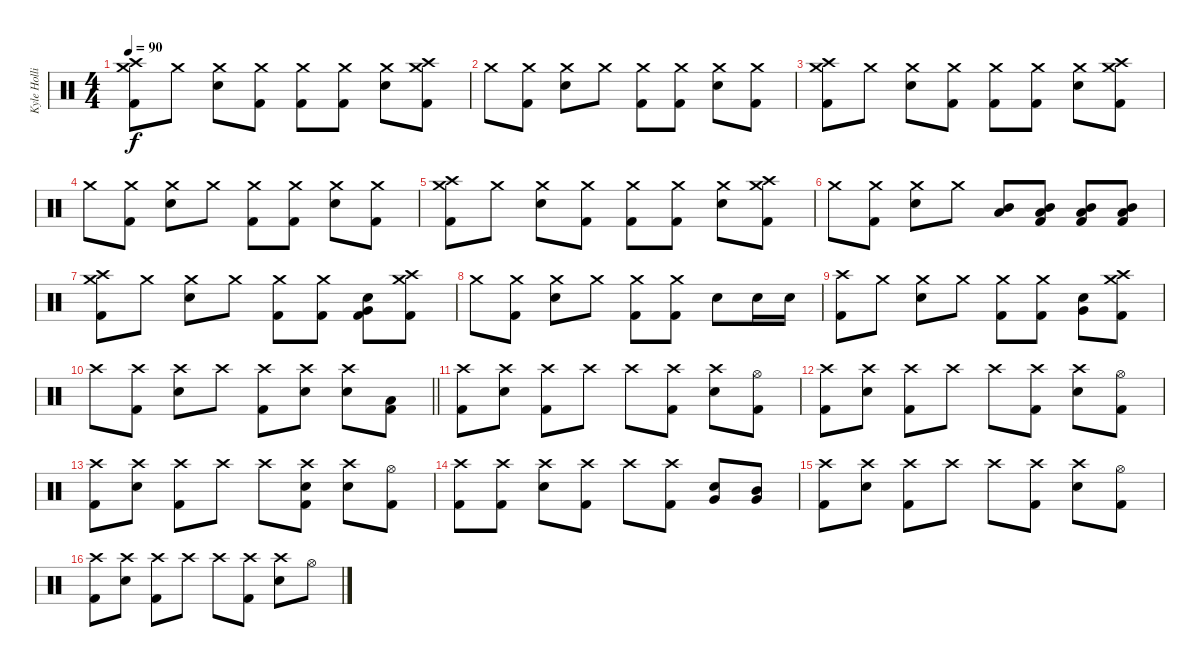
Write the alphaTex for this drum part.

\track ("Kyle Hollinger" "Kyle Holli") {instrument percussion}
\staff {score}
\articulation defaults
\ts (4 4)
\tempo 90
\clef neutral
\ks c
("Crash high (hit)" "Crash medium (hit)" "Kick (hit) 2").8{dy f} "Crash medium (hit)".8 ("Crash medium (hit)" "Snare (hit) 2").8 ("Crash medium (hit)" "Kick (hit) 2").8 ("Crash medium (hit)" "Kick (hit) 2").8 ("Crash medium (hit)" "Kick (hit) 2").8 ("Crash medium (hit)" "Snare (hit) 2").8 ("Crash high (hit)" "Crash medium (hit)" "Kick (hit) 2").8 |
"Crash medium (hit)".8 ("Crash medium (hit)" "Kick (hit) 2").8 ("Crash medium (hit)" "Snare (hit) 2").8 "Crash medium (hit)".8 ("Crash medium (hit)" "Kick (hit) 2").8 ("Crash medium (hit)" "Kick (hit) 2").8 ("Crash medium (hit)" "Snare (hit) 2").8 ("Crash medium (hit)" "Kick (hit) 2").8 |
("Crash high (hit)" "Crash medium (hit)" "Kick (hit) 2").8 "Crash medium (hit)".8 ("Crash medium (hit)" "Snare (hit) 2").8 ("Crash medium (hit)" "Kick (hit) 2").8 ("Crash medium (hit)" "Kick (hit) 2").8 ("Crash medium (hit)" "Kick (hit) 2").8 ("Crash medium (hit)" "Snare (hit) 2").8 ("Crash high (hit)" "Crash medium (hit)" "Kick (hit) 2").8 |
"Crash medium (hit)".8 ("Crash medium (hit)" "Kick (hit) 2").8 ("Crash medium (hit)" "Snare (hit) 2").8 "Crash medium (hit)".8 ("Crash medium (hit)" "Kick (hit) 2").8 ("Crash medium (hit)" "Kick (hit) 2").8 ("Crash medium (hit)" "Snare (hit) 2").8 ("Crash medium (hit)" "Kick (hit) 2").8 |
("Crash high (hit)" "Crash medium (hit)" "Kick (hit) 2").8 "Crash medium (hit)".8 ("Crash medium (hit)" "Snare (hit) 2").8 ("Crash medium (hit)" "Kick (hit) 2").8 ("Crash medium (hit)" "Kick (hit) 2").8 ("Crash medium (hit)" "Kick (hit) 2").8 ("Crash medium (hit)" "Snare (hit) 2").8 ("Crash high (hit)" "Crash medium (hit)" "Kick (hit) 2").8 |
"Crash medium (hit)".8 ("Crash medium (hit)" "Kick (hit) 2").8 ("Crash medium (hit)" "Snare (hit) 2").8 "Crash medium (hit)".8 ("Mid Tom (hit)" "Low Tom (hit)").8 ("Mid Tom (hit)" "Low Tom (hit)" "Kick (hit) 2").8 ("Mid Tom (hit)" "Kick (hit) 2" "Low Floor Tom (hit)").8 ("Mid Tom (hit)" "Kick (hit) 2" "Low Floor Tom (hit)").8 |
("Crash high (hit)" "Crash medium (hit)" "Kick (hit) 2").8 "Crash medium (hit)".8 ("Crash medium (hit)" "Snare (hit) 2").8 "Crash medium (hit)".8 ("Crash medium (hit)" "Kick (hit) 2").8 ("Crash medium (hit)" "Kick (hit) 2").8 ("Snare (hit) 2" "Very Low Tom (hit)" "Kick (hit) 2").8 ("Crash high (hit)" "Crash medium (hit)" "Kick (hit) 2").8 |
"Crash medium (hit)".8 ("Crash medium (hit)" "Kick (hit) 2").8 ("Crash medium (hit)" "Snare (hit) 2").8 "Crash medium (hit)".8 ("Crash medium (hit)" "Kick (hit) 2").8 ("Crash medium (hit)" "Kick (hit) 2").8 "Snare (hit) 2".8 "Snare (hit) 2".16 "Snare (hit) 2".16 |
("Crash high (hit)" "Kick (hit) 2").8 "Crash medium (hit)".8 ("Crash medium (hit)" "Snare (hit) 2").8 "Crash medium (hit)".8 ("Crash medium (hit)" "Kick (hit) 2").8 ("Crash medium (hit)" "Kick (hit) 2").8 ("Snare (hit) 2" "Very Low Tom (hit)").8 ("Crash high (hit)" "Crash medium (hit)" "Kick (hit) 2").8 |
\barLineRight lightlight "Crash high (hit)".8
("Crash high (hit)" "Kick (hit) 2").8 ("Crash high (hit)" "Snare (hit) 2").8 "Crash high (hit)".8 ("Crash high (hit)" "Kick (hit) 2").8 ("Crash high (hit)" "Snare (hit) 2").8 ("Crash high (hit)" "Snare (hit) 2").8 ("Low Floor Tom (hit)" "Kick (hit) 2").8 |
("Crash high (hit)" "Kick (hit) 2").8 ("Crash high (hit)" "Snare (hit) 2").8 ("Crash high (hit)" "Kick (hit) 2").8 "Crash high (hit)".8 "Crash high (hit)".8 ("Crash high (hit)" "Kick (hit) 2").8 ("Crash high (hit)" "Snare (hit) 2").8 ("Hi-Hat (open)" "Kick (hit) 2").8 |
("Crash high (hit)" "Kick (hit) 2").8 ("Crash high (hit)" "Snare (hit) 2").8 ("Crash high (hit)" "Kick (hit) 2").8 "Crash high (hit)".8 "Crash high (hit)".8 ("Crash high (hit)" "Kick (hit) 2").8 ("Crash high (hit)" "Snare (hit) 2").8 ("Hi-Hat (open)" "Kick (hit) 2").8 |
("Crash high (hit)" "Kick (hit) 2").8 ("Crash high (hit)" "Snare (hit) 2").8 ("Crash high (hit)" "Kick (hit) 2").8 "Crash high (hit)".8 "Crash high (hit)".8 ("Crash high (hit)" "Snare (hit)"{x} "Kick (hit) 2").8 ("Crash high (hit)" "Snare (hit) 2").8 ("Hi-Hat (open)" "Kick (hit) 2").8 |
("Crash high (hit)" "Kick (hit) 2").8 ("Crash high (hit)" "Kick (hit) 2").8 ("Crash high (hit)" "Snare (hit) 2").8 ("Crash high (hit)" "Kick (hit) 2").8 "Crash high (hit)".8 ("Crash high (hit)" "Kick (hit) 2").8 ("Snare (hit) 2" "Very Low Tom (hit)").8 ("Mid Tom (hit)" "Very Low Tom (hit)").8 |
("Crash high (hit)" "Kick (hit) 2").8 ("Crash high (hit)" "Snare (hit) 2").8 ("Crash high (hit)" "Kick (hit) 2").8 "Crash high (hit)".8 "Crash high (hit)".8 ("Crash high (hit)" "Kick (hit) 2").8 ("Crash high (hit)" "Snare (hit) 2").8 ("Hi-Hat (open)" "Kick (hit) 2").8 |
("Crash high (hit)" "Kick (hit) 2").8 ("Crash high (hit)" "Snare (hit) 2").8 ("Crash high (hit)" "Kick (hit) 2").8 "Crash high (hit)".8 "Crash high (hit)".8 ("Crash high (hit)" "Kick (hit) 2").8 ("Crash high (hit)" "Snare (hit) 2").8 "Hi-Hat (open)".8
